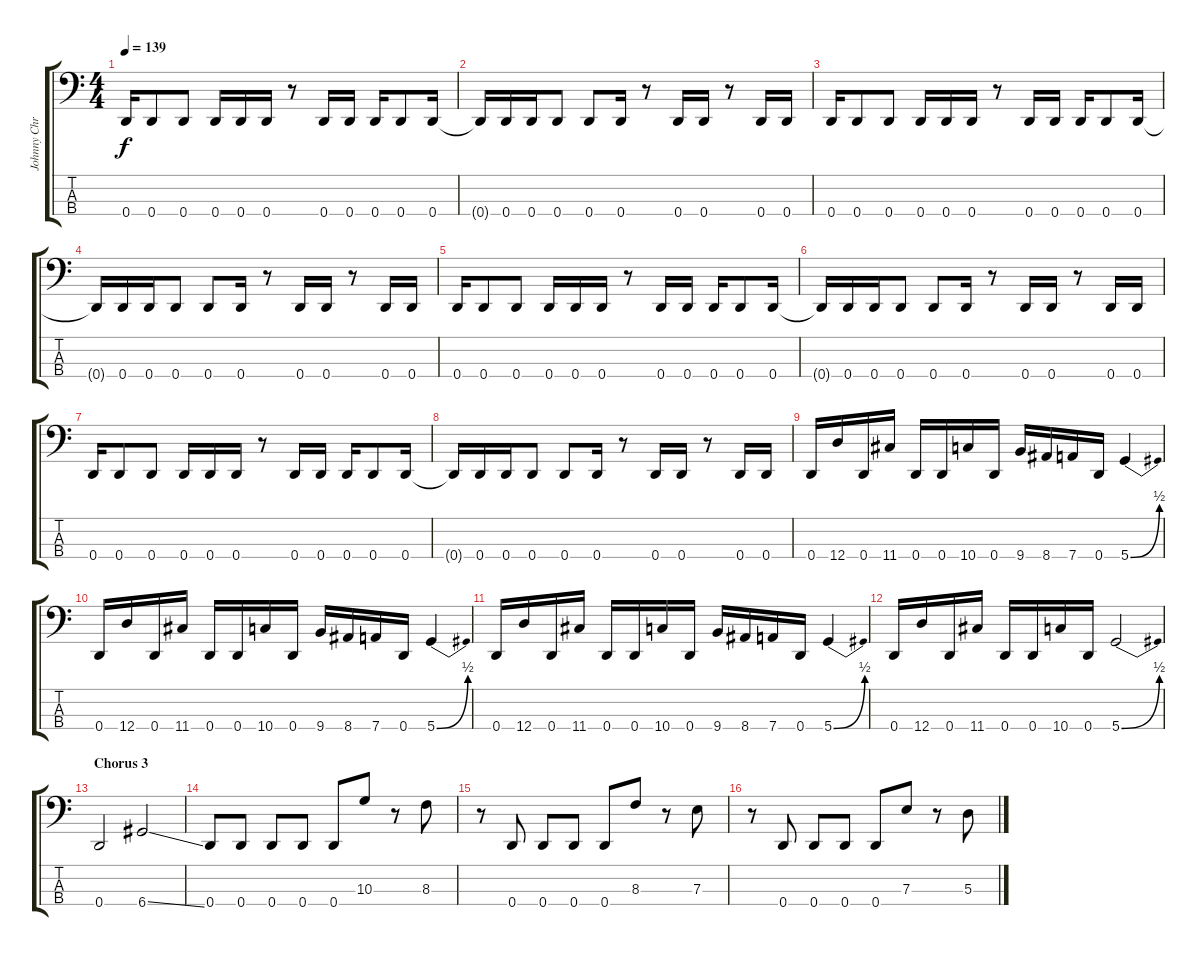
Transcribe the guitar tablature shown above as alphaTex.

\track ("Johnny Christ" "Johnny Chr") {instrument electricbassfinger}
\staff {score tabs}
\tuning (G2 D2 A1 D1) {hide}
\ts (4 4)
\section ("" " ")
\tempo 139
\clef f4
\ks c
0.4.16{dy f} 0.4.8 0.4.8 0.4.16 0.4.16 0.4.16 r.8 0.4.16 0.4.16 0.4.16 0.4.8 0.4.16 |
0.4{t}.16 0.4.16 0.4.16 0.4.8 0.4.8 0.4.16 r.8 0.4.16 0.4.16 r.8 0.4.16 0.4.16 |
0.4.16 0.4.8 0.4.8 0.4.16 0.4.16 0.4.16 r.8 0.4.16 0.4.16 0.4.16 0.4.8 0.4.16 |
0.4{t}.16 0.4.16 0.4.16 0.4.8 0.4.8 0.4.16 r.8 0.4.16 0.4.16 r.8 0.4.16 0.4.16 |
0.4.16 0.4.8 0.4.8 0.4.16 0.4.16 0.4.16 r.8 0.4.16 0.4.16 0.4.16 0.4.8 0.4.16 |
0.4{t}.16 0.4.16 0.4.16 0.4.8 0.4.8 0.4.16 r.8 0.4.16 0.4.16 r.8 0.4.16 0.4.16 |
0.4.16 0.4.8 0.4.8 0.4.16 0.4.16 0.4.16 r.8 0.4.16 0.4.16 0.4.16 0.4.8 0.4.16 |
0.4{t}.16 0.4.16 0.4.16 0.4.8 0.4.8 0.4.16 r.8 0.4.16 0.4.16 r.8 0.4.16 0.4.16 |
0.4.16 12.4.16 0.4.16 11.4.16 0.4.16 0.4.16 10.4.16 0.4.16 9.4.16 8.4.16 7.4.16 0.4.16 5.4{be (bend 0 0 60 2)}.4 |
0.4.16 12.4.16 0.4.16 11.4.16 0.4.16 0.4.16 10.4.16 0.4.16 9.4.16 8.4.16 7.4.16 0.4.16 5.4{be (bend 0 0 60 2)}.4 |
0.4.16 12.4.16 0.4.16 11.4.16 0.4.16 0.4.16 10.4.16 0.4.16 9.4.16 8.4.16 7.4.16 0.4.16 5.4{be (bend 0 0 60 2)}.4 |
0.4.16 12.4.16 0.4.16 11.4.16 0.4.16 0.4.16 10.4.16 0.4.16 5.4{be (bend 0 0 60 2)}.2 |
\section ("" "Chorus 3")
0.4.2 6.4{ss}.2 |
0.4.8 0.4.8 0.4.8 0.4.8 0.4.8 10.3.8 r.8 8.3.8 |
r.8 0.4.8 0.4.8 0.4.8 0.4.8 8.3.8 r.8 7.3.8 |
r.8 0.4.8 0.4.8 0.4.8 0.4.8 7.3.8 r.8 5.3.8
